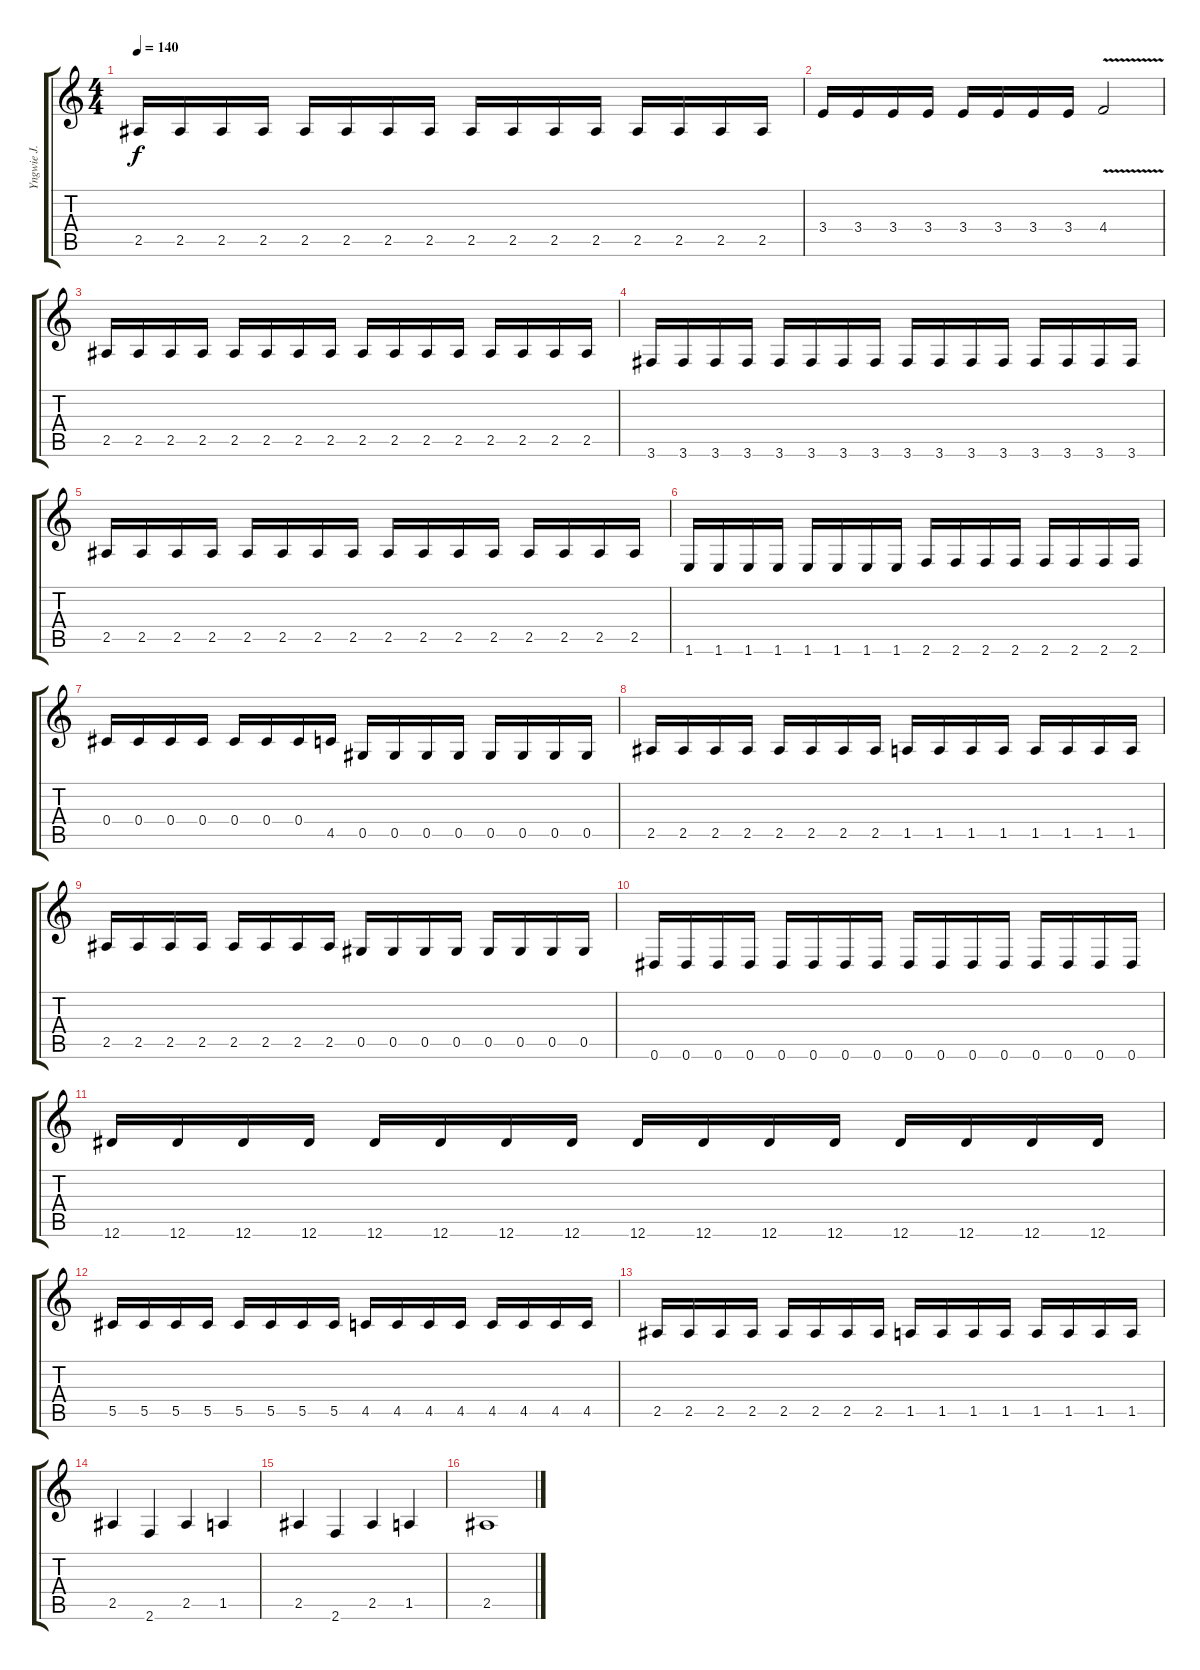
\track ("Yngwie J. Malmsteen" "Yngwie J. ") {instrument overdrivenguitar}
\staff {score tabs}
\tuning (Eb4 Bb3 Gb3 Db3 Ab2 Eb2) {hide}
\ts (4 4)
\tempo 140
\clef g2
\ks c
2.5.16{dy f} 2.5.16 2.5.16 2.5.16 2.5.16 2.5.16 2.5.16 2.5.16 2.5.16 2.5.16 2.5.16 2.5.16 2.5.16 2.5.16 2.5.16 2.5.16 |
3.4.16 3.4.16 3.4.16 3.4.16 3.4.16 3.4.16 3.4.16 3.4.16 4.4{v}.2 |
2.5.16 2.5.16 2.5.16 2.5.16 2.5.16 2.5.16 2.5.16 2.5.16 2.5.16 2.5.16 2.5.16 2.5.16 2.5.16 2.5.16 2.5.16 2.5.16 |
3.6.16 3.6.16 3.6.16 3.6.16 3.6.16 3.6.16 3.6.16 3.6.16 3.6.16 3.6.16 3.6.16 3.6.16 3.6.16 3.6.16 3.6.16 3.6.16 |
2.5.16 2.5.16 2.5.16 2.5.16 2.5.16 2.5.16 2.5.16 2.5.16 2.5.16 2.5.16 2.5.16 2.5.16 2.5.16 2.5.16 2.5.16 2.5.16 |
1.6.16 1.6.16 1.6.16 1.6.16 1.6.16 1.6.16 1.6.16 1.6.16 2.6.16 2.6.16 2.6.16 2.6.16 2.6.16 2.6.16 2.6.16 2.6.16 |
0.4.16 0.4.16 0.4.16 0.4.16 0.4.16 0.4.16 0.4.16 4.5.16 0.5.16 0.5.16 0.5.16 0.5.16 0.5.16 0.5.16 0.5.16 0.5.16 |
2.5.16 2.5.16 2.5.16 2.5.16 2.5.16 2.5.16 2.5.16 2.5.16 1.5.16 1.5.16 1.5.16 1.5.16 1.5.16 1.5.16 1.5.16 1.5.16 |
2.5.16 2.5.16 2.5.16 2.5.16 2.5.16 2.5.16 2.5.16 2.5.16 0.5.16 0.5.16 0.5.16 0.5.16 0.5.16 0.5.16 0.5.16 0.5.16 |
0.6.16 0.6.16 0.6.16 0.6.16 0.6.16 0.6.16 0.6.16 0.6.16 0.6.16 0.6.16 0.6.16 0.6.16 0.6.16 0.6.16 0.6.16 0.6.16 |
12.6.16 12.6.16 12.6.16 12.6.16 12.6.16 12.6.16 12.6.16 12.6.16 12.6.16 12.6.16 12.6.16 12.6.16 12.6.16 12.6.16 12.6.16 12.6.16 |
5.5.16 5.5.16 5.5.16 5.5.16 5.5.16 5.5.16 5.5.16 5.5.16 4.5.16 4.5.16 4.5.16 4.5.16 4.5.16 4.5.16 4.5.16 4.5.16 |
2.5.16 2.5.16 2.5.16 2.5.16 2.5.16 2.5.16 2.5.16 2.5.16 1.5.16 1.5.16 1.5.16 1.5.16 1.5.16 1.5.16 1.5.16 1.5.16 |
2.5.4 2.6.4 2.5.4 1.5.4 |
2.5.4 2.6.4 2.5.4 1.5.4 |
2.5.1
